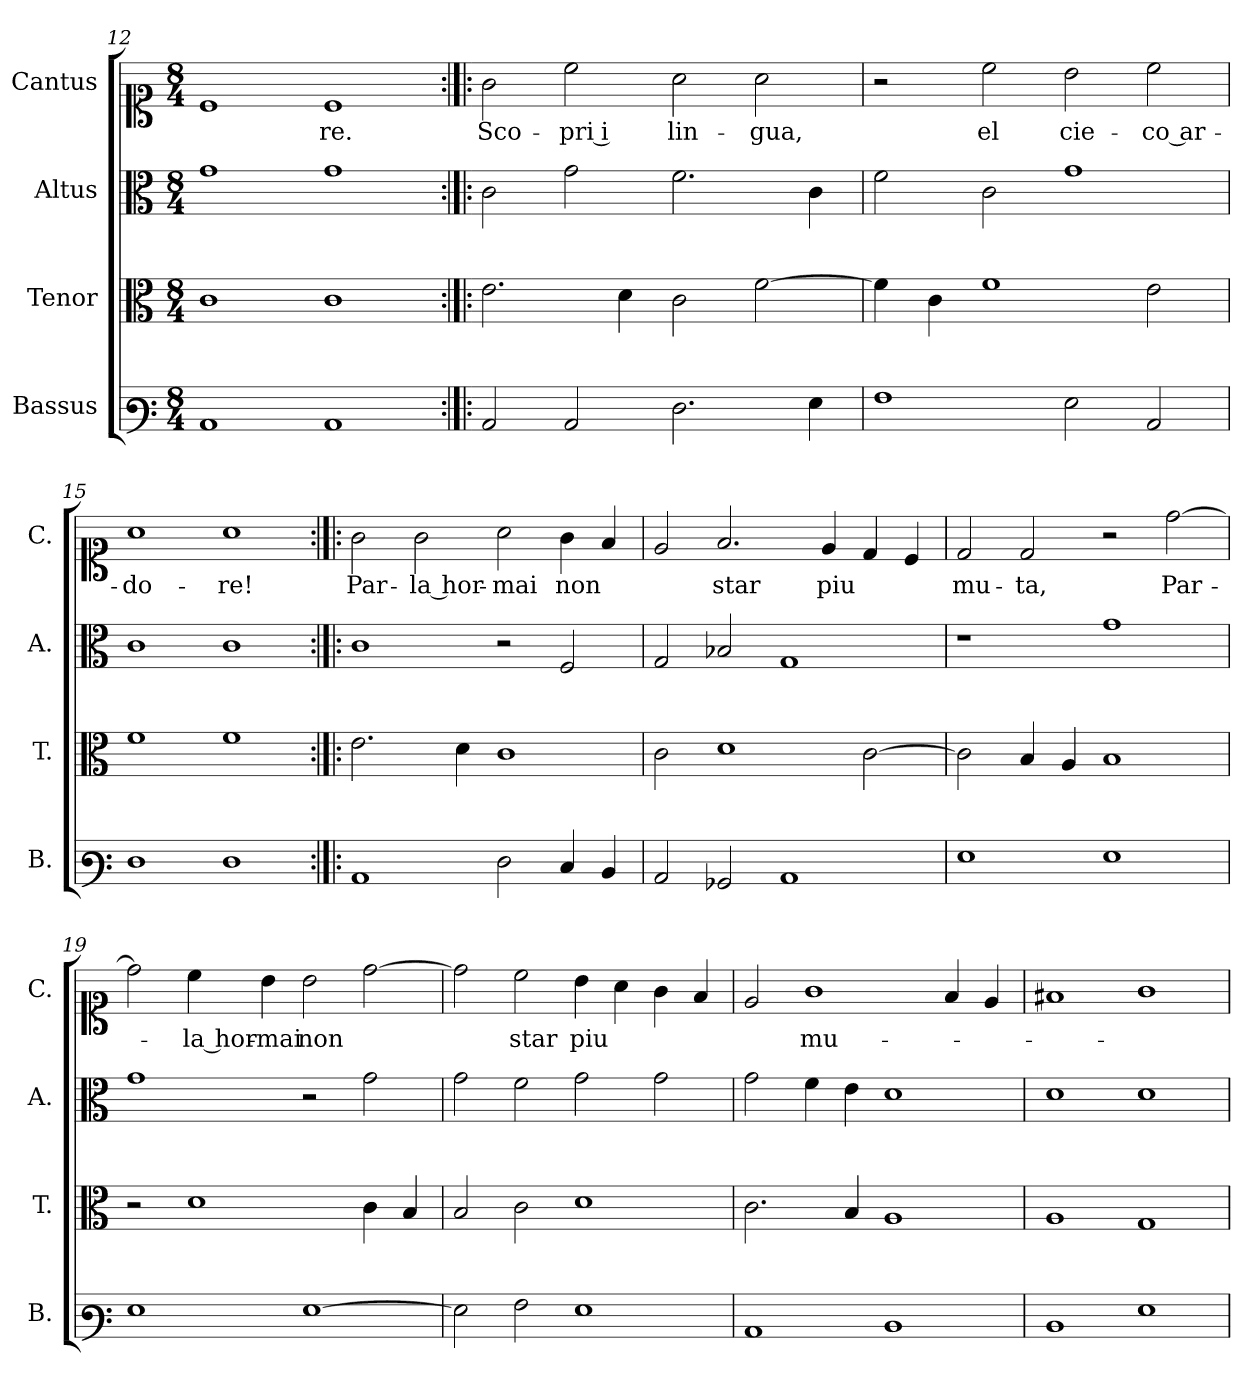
**kern	**kern	**kern	**kern	**text
*part4	*part3	*part2	*part1	*part1
*staff4	*staff3	*staff2	*staff1	*staff1
*I"Bassus	*I"Tenor	*I"Altus	*I"Cantus	*
*I'B.	*I'T.	*I'A.	*I'C.	*
*clefF3	*clefC3	*clefC3	*clefC1	*
*k[]	*k[]	*k[]	*k[]	*
*M8/4	*M8/4	*M8/4	*M8/4	*
=12	=12	=12	=12	=12
1C	1c	1g	1c	.
!	!	!	!	!LO:LY:b
1C	1c	1g	1c	-re.
=13:|!|:	=13:|!|:	=13:|!|:	=13:|!|:	=13:|!|:
!	!	!	!	!LO:LY:b
2C/	2.e\	2c\	2g\	Sco-
!	!	!	!	!LO:LY:b
2C/	.	2g\	2cc\	-pri i
.	4d\	.	.	.
!	!	!	!	!LO:LY:b
2.F\	2c\	2.f\	2a\	lin-
!	!	!	!	!LO:LY:b
.	[2f\	.	2a\	-gua,
4G\	.	4c\	.	.
=14	=14	=14	=14	=14
1A	4f\]	2f\	2r	.
.	4c\	.	.	.
!	!	!	!	!LO:LY:b
.	1f	2c\	2cc\	el
!	!	!	!	!LO:LY:b
2G\	.	1g	2b\	cie-
!	!	!	!	!LO:LY:b
2C/	2e\	.	2cc\	-co ar-
!!LO:PB:g=z
=15	=15	=15	=15	=15
!	!	!	!	!LO:LY:b
1F	1f	1c	1a	-do-
!	!	!	!	!LO:LY:b
1F	1f	1c	1a	-re!
=16:|!|:	=16:|!|:	=16:|!|:	=16:|!|:	=16:|!|:
!	!	!	!	!LO:LY:b
1C	2.e\	1c	2g\	Par-
!	!	!	!	!LO:LY:b
.	.	.	2g\	-la hor-
.	4d\	.	.	.
!	!	!	!	!LO:LY:b
2F\	1c	2r	2a\	-mai
!	!	!	!	!LO:LY:b
4E/	.	2F/	4g\	-non
4D/	.	.	4f/	.
=17	=17	=17	=17	=17
2C/	2c\	2G/	2e/	.
!	!	!	!	!LO:LY:b
2BB-X/	1d	2B-X/	2.f/	star
1C	.	1G	.	.
!	!	!	!	!LO:LY:b
.	.	.	4e/	-piu
.	[2c\	.	4d/	.
.	.	.	4c/	.
=18	=18	=18	=18	=18
!	!	!	!	!LO:LY:b
1G	2c\]	1r	2d/	mu-
!	!	!	!	!LO:LY:b
.	4B/	.	2d/	-ta,
.	4A/	.	.	.
1G	1B	1g	2r	.
!	!	!	!	!LO:LY:b
.	.	.	[2dd\	Par-
=19	=19	=19	=19	=19
1G	2r	1g	2dd\]	.
!	!	!	!	!LO:LY:b
.	1d	.	4cc\	-la hor-
!	!	!	!	!LO:LY:b
.	.	.	4b\	-mai
!	!	!	!	!LO:LY:b
[1G	.	2r	2b\	-non
.	4c\	2g\	[2dd\	.
.	4B/	.	.	.
!!LO:LB:g=z
=20	=20	=20	=20	=20
2G\]	2B/	2g\	2dd\]	.
!	!	!	!	!LO:LY:b
2A\	2c\	2f\	2cc\	star
!	!	!	!	!LO:LY:b
1G	1d	2g\	4b\	-piu
.	.	.	4a\	.
.	.	2g\	4g\	.
.	.	.	4f/	.
=21	=21	=21	=21	=21
1C	2.c\	2g\	2e/	.
!	!	!	!	!LO:LY:b
.	.	4f\	1g	mu-
.	4B/	4e\	.	.
1D	1A	1d	.	.
.	.	.	4f/	.
.	.	.	4e/	.
=22	=22	=22	=22	=22
1D	1A	1d	1f#X	.
1G	1G	1d	1g	.
=	=	=	=	=
*-	*-	*-	*-	*-
